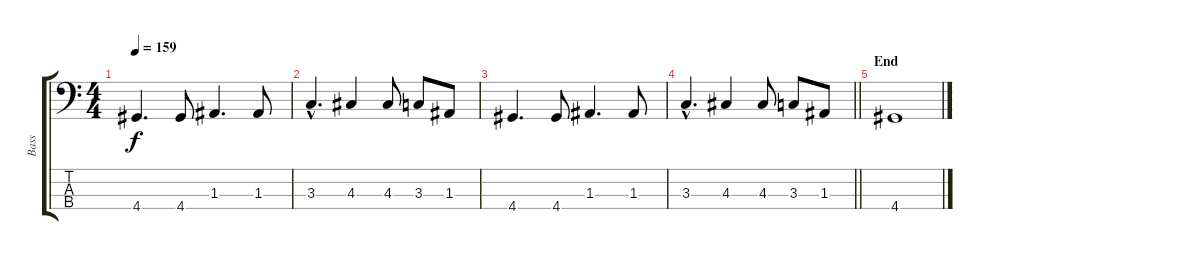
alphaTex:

\track ("Bass" "Bass") {instrument electricbasspick}
\staff {score tabs}
\tuning (G2 D2 A1 E1) {hide}
\ts (4 4)
\tempo 159
\clef f4
\ks c
4.4.4{d dy f} 4.4.8 1.3.4{d} 1.3.8 |
3.3{hac}.4{d} 4.3.4 4.3.8 3.3.8 1.3.8 |
4.4.4{d} 4.4.8 1.3.4{d} 1.3.8 |
\barLineRight lightlight
3.3{hac}.4{d} 4.3.4 4.3.8 3.3.8 1.3.8 |
\section ("" "End")
4.4.1
